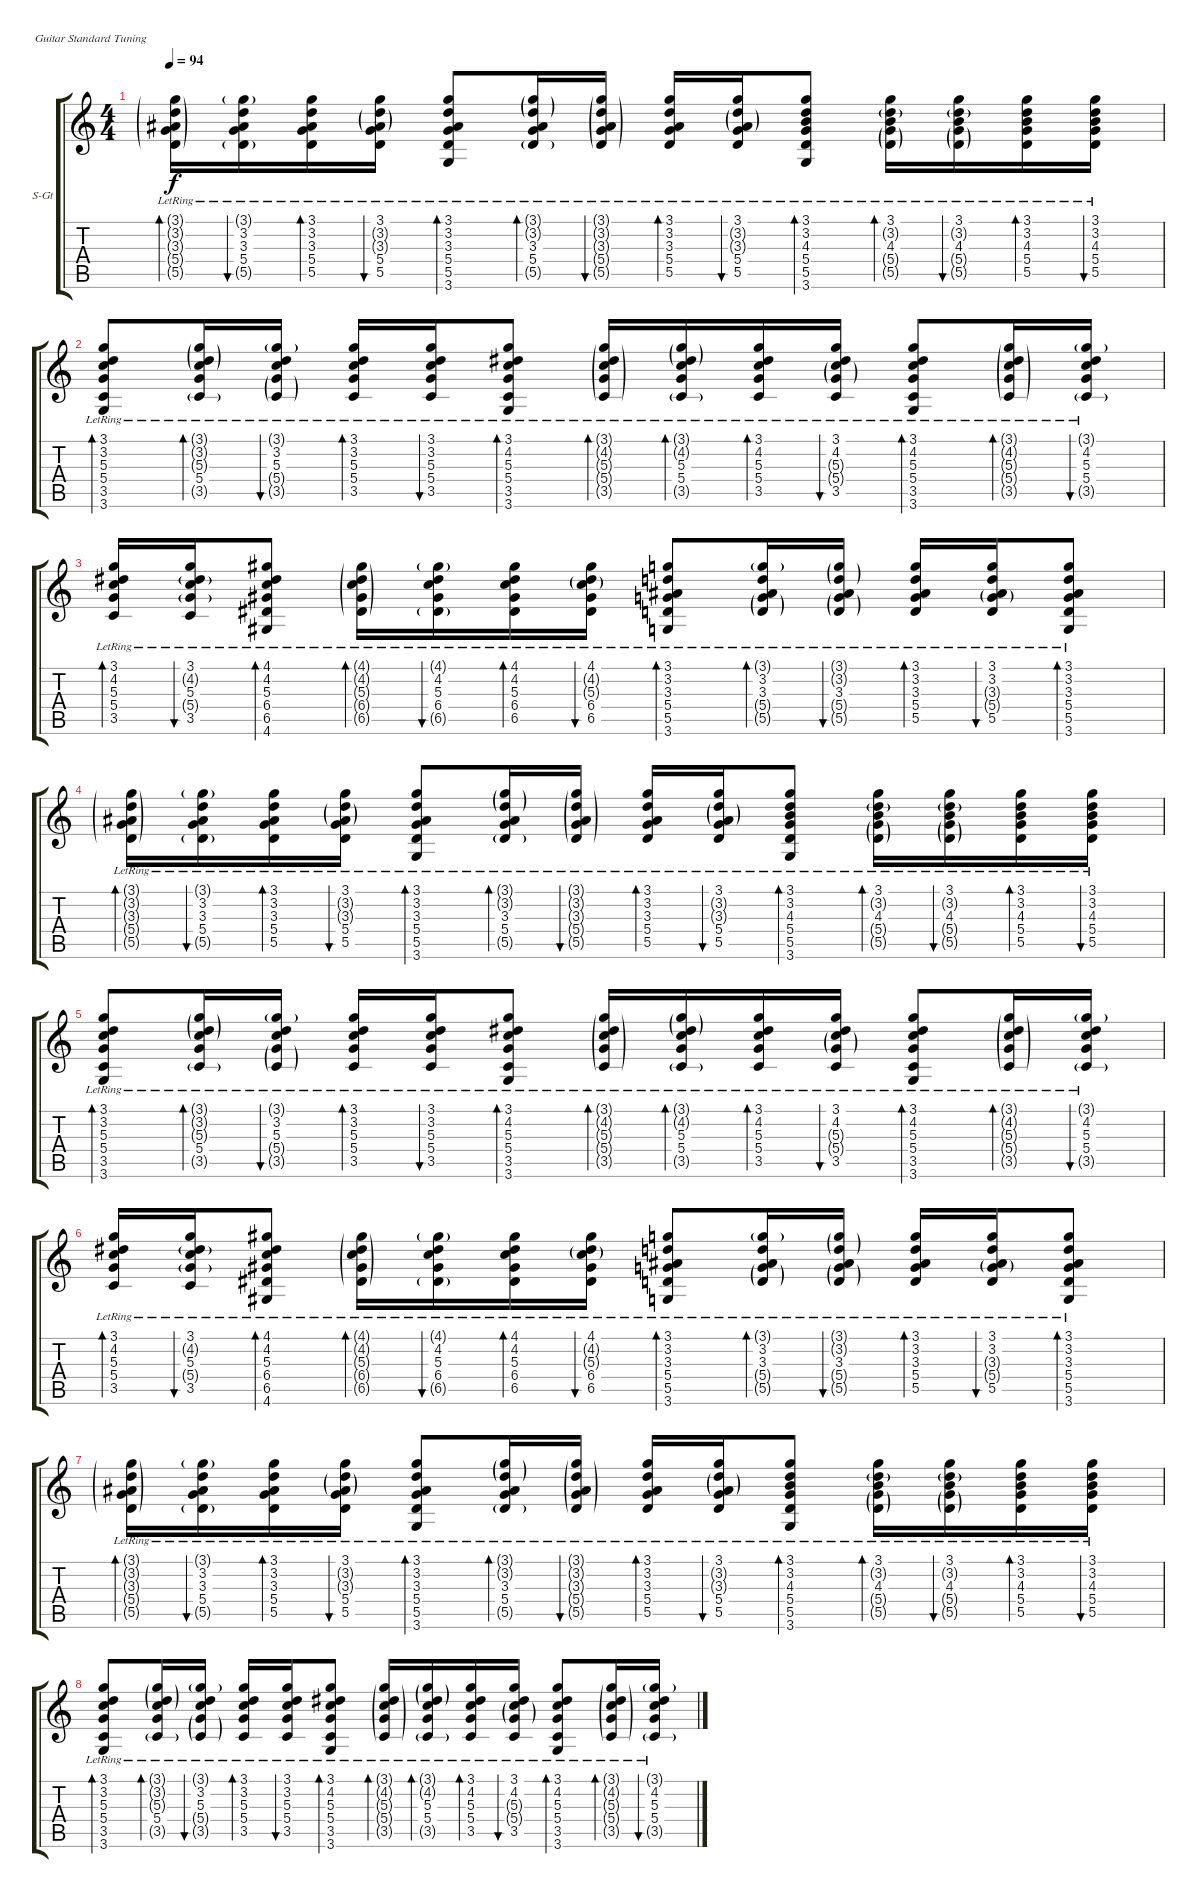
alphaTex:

\bracketExtendMode groupsimilarinstruments
\firstSystemTrackNameOrientation horizontal
\otherSystemsTrackNameOrientation horizontal
\track ("Acoustic Guitar" "S-Gt") {instrument acousticguitarsteel}
\staff {score tabs}
\tuning (E4 B3 G3 D3 A2 E2)
\ts (4 4)
\tempo 94
\clef g2
\ks c
(3.1{g lr} 3.2{g} 3.3{g lr} 5.4{g lr} 5.5{g lr}).16{bd 60 dy f} (3.1{g lr} 3.2 3.3{lr} 5.4{lr} 5.5{g lr}).16{bu 60} (3.1{lr} 3.2 3.3{lr} 5.4{lr} 5.5{lr}).16{bd 60} (3.1{lr} 3.2{g} 3.3{g lr} 5.4{lr} 5.5{lr}).16{bu 60} (3.1{lr} 3.2 3.3{lr} 5.4{lr} 5.5{lr} 3.6{lr}).8{bd 60} (3.1{g lr} 3.2{g} 3.3{lr} 5.4{lr} 5.5{g lr}).16{bd 60} (3.1{g lr} 3.2{g} 3.3{g lr} 5.4{g lr} 5.5{g lr}).16{bu 60} (3.1{lr} 3.2 3.3{lr} 5.4{lr} 5.5{lr}).16{bd 60} (3.1{lr} 3.2{g} 3.3{g lr} 5.4{lr} 5.5{lr}).16{bu 60} (3.1{lr} 3.2 4.3{lr} 5.4{lr} 5.5{lr} 3.6{lr}).8{bd 60} (3.1{lr} 3.2{g} 4.3{lr} 5.4{g lr} 5.5{g lr}).16{bd 60} (3.1{lr} 3.2{g} 4.3{lr} 5.4{g lr} 5.5{g lr}).16{bu 60} (3.1{lr} 3.2{lr} 4.3{lr} 5.4{lr} 5.5{lr}).16{bd 60} (3.1{lr} 3.2{lr} 4.3{lr} 5.4{lr} 5.5{lr}).16{bu 60} |
(3.1{lr} 3.2{lr} 5.3{lr} 5.4{lr} 3.5{lr} 3.6{lr}).8{bd 60} (3.1{g lr} 3.2{g lr} 5.3{g lr} 5.4{lr} 3.5{g lr}).16{bd 60} (3.1{g lr} 3.2{lr} 5.3{lr} 5.4{g lr} 3.5{g lr}).16{bu 60} (3.1{lr} 3.2{lr} 5.3{lr} 5.4{lr} 3.5{lr}).16{bd 60} (3.1{lr} 3.2 5.3 5.4 3.5).16{bu 60} (3.1{lr} 4.2{lr} 5.3{lr} 5.4 3.5{lr} 3.6{lr}).8{bd 60} (3.1{g} 4.2{g lr} 5.3{g lr} 5.4{g lr} 3.5{g lr}).16{bd 240} (3.1{g} 4.2{g lr} 5.3{lr} 5.4{lr} 3.5{g lr}).16{bd 60} (3.1{lr} 4.2{lr} 5.3{lr} 5.4{lr} 3.5{lr}).16{bd 60} (3.1{lr} 4.2{lr} 5.3{g lr} 5.4{g lr} 3.5{lr}).16{bu 60} (3.1 4.2 5.3{lr} 5.4{lr} 3.5{lr} 3.6{lr}).8{bd 60} (3.1{g} 4.2{g} 5.3{g lr} 5.4{g lr} 3.5{g lr}).16{bd 60} (3.1{g} 4.2 5.3{lr} 5.4{lr} 3.5{g lr}).16{bu 60} |
(3.1{lr} 4.2{lr} 5.3{lr} 5.4{lr} 3.5{lr}).16{bd 60} (3.1{lr} 4.2{g lr} 5.3{lr} 5.4{g lr} 3.5{lr}).16{bu 60} (4.1{lr} 4.2 5.3{lr} 6.4{lr} 6.5{lr} 4.6{lr}).8{bd 60} (4.1{g lr} 4.2{g} 5.3{g lr} 6.4{g lr} 6.5{g lr}).16{bd 60} (4.1{g lr} 4.2 5.3{lr} 6.4{lr} 6.5{g lr}).16{bu 60} (4.1{lr} 4.2 5.3{lr} 6.4{lr} 6.5{lr}).16{bd 60} (4.1{lr} 4.2{g} 5.3{g lr} 6.4{lr} 6.5{lr}).16{bu 60} (3.1{lr} 3.2 3.3{lr} 5.4{lr} 5.5{lr} 3.6{lr}).8{bd 60} (3.1{g lr} 3.2 3.3{lr} 5.4{g lr} 5.5{g lr}).16{bd 60} (3.1{g lr} 3.2{g} 3.3{lr} 5.4{g lr} 5.5{g lr}).16{bu 60} (3.1{lr} 3.2 3.3{lr} 5.4{lr} 5.5{lr}).16{bd 60} (3.1{lr} 3.2 3.3{g lr} 5.4{g lr} 5.5{lr}).16{bu 60} (3.1{lr} 3.2 3.3{lr} 5.4{lr} 5.5{lr} 3.6{lr}).8{bd 60} |
(3.1{g lr} 3.2{g} 3.3{g lr} 5.4{g lr} 5.5{g lr}).16{bd 60} (3.1{g lr} 3.2 3.3{lr} 5.4{lr} 5.5{g lr}).16{bu 60} (3.1{lr} 3.2 3.3{lr} 5.4{lr} 5.5{lr}).16{bd 60} (3.1{lr} 3.2{g} 3.3{g lr} 5.4{lr} 5.5{lr}).16{bu 60} (3.1{lr} 3.2 3.3{lr} 5.4{lr} 5.5{lr} 3.6{lr}).8{bd 60} (3.1{g lr} 3.2{g} 3.3{lr} 5.4{lr} 5.5{g lr}).16{bd 60} (3.1{g lr} 3.2{g} 3.3{g lr} 5.4{g lr} 5.5{g lr}).16{bu 60} (3.1{lr} 3.2 3.3{lr} 5.4{lr} 5.5{lr}).16{bd 60} (3.1{lr} 3.2{g} 3.3{g lr} 5.4{lr} 5.5{lr}).16{bu 60} (3.1{lr} 3.2 4.3{lr} 5.4{lr} 5.5{lr} 3.6{lr}).8{bd 60} (3.1{lr} 3.2{g} 4.3{lr} 5.4{g lr} 5.5{g lr}).16{bd 60} (3.1{lr} 3.2{g} 4.3{lr} 5.4{g lr} 5.5{g lr}).16{bu 60} (3.1{lr} 3.2{lr} 4.3{lr} 5.4{lr} 5.5{lr}).16{bd 60} (3.1{lr} 3.2{lr} 4.3{lr} 5.4{lr} 5.5{lr}).16{bu 60} |
(3.1{lr} 3.2{lr} 5.3{lr} 5.4{lr} 3.5{lr} 3.6{lr}).8{bd 60} (3.1{g lr} 3.2{g lr} 5.3{g lr} 5.4{lr} 3.5{g lr}).16{bd 60} (3.1{g lr} 3.2{lr} 5.3{lr} 5.4{g lr} 3.5{g lr}).16{bu 60} (3.1{lr} 3.2{lr} 5.3{lr} 5.4{lr} 3.5{lr}).16{bd 60} (3.1{lr} 3.2 5.3 5.4 3.5).16{bu 60} (3.1{lr} 4.2{lr} 5.3{lr} 5.4 3.5{lr} 3.6{lr}).8{bd 60} (3.1{g} 4.2{g lr} 5.3{g lr} 5.4{g lr} 3.5{g lr}).16{bd 240} (3.1{g} 4.2{g lr} 5.3{lr} 5.4{lr} 3.5{g lr}).16{bd 60} (3.1{lr} 4.2{lr} 5.3{lr} 5.4{lr} 3.5{lr}).16{bd 60} (3.1{lr} 4.2{lr} 5.3{g lr} 5.4{g lr} 3.5{lr}).16{bu 60} (3.1 4.2 5.3{lr} 5.4{lr} 3.5{lr} 3.6{lr}).8{bd 60} (3.1{g} 4.2{g} 5.3{g lr} 5.4{g lr} 3.5{g lr}).16{bd 60} (3.1{g} 4.2 5.3{lr} 5.4{lr} 3.5{g lr}).16{bu 60} |
(3.1{lr} 4.2{lr} 5.3{lr} 5.4{lr} 3.5{lr}).16{bd 60} (3.1{lr} 4.2{g lr} 5.3{lr} 5.4{g lr} 3.5{lr}).16{bu 60} (4.1{lr} 4.2 5.3{lr} 6.4{lr} 6.5{lr} 4.6{lr}).8{bd 60} (4.1{g lr} 4.2{g} 5.3{g lr} 6.4{g lr} 6.5{g lr}).16{bd 60} (4.1{g lr} 4.2 5.3{lr} 6.4{lr} 6.5{g lr}).16{bu 60} (4.1{lr} 4.2 5.3{lr} 6.4{lr} 6.5{lr}).16{bd 60} (4.1{lr} 4.2{g} 5.3{g lr} 6.4{lr} 6.5{lr}).16{bu 60} (3.1{lr} 3.2 3.3{lr} 5.4{lr} 5.5{lr} 3.6{lr}).8{bd 60} (3.1{g lr} 3.2 3.3{lr} 5.4{g lr} 5.5{g lr}).16{bd 60} (3.1{g lr} 3.2{g} 3.3{lr} 5.4{g lr} 5.5{g lr}).16{bu 60} (3.1{lr} 3.2 3.3{lr} 5.4{lr} 5.5{lr}).16{bd 60} (3.1{lr} 3.2 3.3{g lr} 5.4{g lr} 5.5{lr}).16{bu 60} (3.1{lr} 3.2 3.3{lr} 5.4{lr} 5.5{lr} 3.6{lr}).8{bd 60} |
(3.1{g lr} 3.2{g} 3.3{g lr} 5.4{g lr} 5.5{g lr}).16{bd 60} (3.1{g lr} 3.2 3.3{lr} 5.4{lr} 5.5{g lr}).16{bu 60} (3.1{lr} 3.2 3.3{lr} 5.4{lr} 5.5{lr}).16{bd 60} (3.1{lr} 3.2{g} 3.3{g lr} 5.4{lr} 5.5{lr}).16{bu 60} (3.1{lr} 3.2 3.3{lr} 5.4{lr} 5.5{lr} 3.6{lr}).8{bd 60} (3.1{g lr} 3.2{g} 3.3{lr} 5.4{lr} 5.5{g lr}).16{bd 60} (3.1{g lr} 3.2{g} 3.3{g lr} 5.4{g lr} 5.5{g lr}).16{bu 60} (3.1{lr} 3.2 3.3{lr} 5.4{lr} 5.5{lr}).16{bd 60} (3.1{lr} 3.2{g} 3.3{g lr} 5.4{lr} 5.5{lr}).16{bu 60} (3.1{lr} 3.2 4.3{lr} 5.4{lr} 5.5{lr} 3.6{lr}).8{bd 60} (3.1{lr} 3.2{g} 4.3{lr} 5.4{g lr} 5.5{g lr}).16{bd 60} (3.1{lr} 3.2{g} 4.3{lr} 5.4{g lr} 5.5{g lr}).16{bu 60} (3.1{lr} 3.2{lr} 4.3{lr} 5.4{lr} 5.5{lr}).16{bd 60} (3.1{lr} 3.2{lr} 4.3{lr} 5.4{lr} 5.5{lr}).16{bu 60} |
(3.1{lr} 3.2{lr} 5.3{lr} 5.4{lr} 3.5{lr} 3.6{lr}).8{bd 60} (3.1{g lr} 3.2{g lr} 5.3{g lr} 5.4{lr} 3.5{g lr}).16{bd 60} (3.1{g lr} 3.2{lr} 5.3{lr} 5.4{g lr} 3.5{g lr}).16{bu 60} (3.1{lr} 3.2{lr} 5.3{lr} 5.4{lr} 3.5{lr}).16{bd 60} (3.1{lr} 3.2 5.3 5.4 3.5).16{bu 60} (3.1{lr} 4.2{lr} 5.3{lr} 5.4 3.5{lr} 3.6{lr}).8{bd 60} (3.1{g} 4.2{g lr} 5.3{g lr} 5.4{g lr} 3.5{g lr}).16{bd 240} (3.1{g} 4.2{g lr} 5.3{lr} 5.4{lr} 3.5{g lr}).16{bd 60} (3.1{lr} 4.2{lr} 5.3{lr} 5.4{lr} 3.5{lr}).16{bd 60} (3.1{lr} 4.2{lr} 5.3{g lr} 5.4{g lr} 3.5{lr}).16{bu 60} (3.1 4.2 5.3{lr} 5.4{lr} 3.5{lr} 3.6{lr}).8{bd 60} (3.1{g} 4.2{g} 5.3{g lr} 5.4{g lr} 3.5{g lr}).16{bd 60} (3.1{g} 4.2 5.3{lr} 5.4{lr} 3.5{g lr}).16{bu 60}
